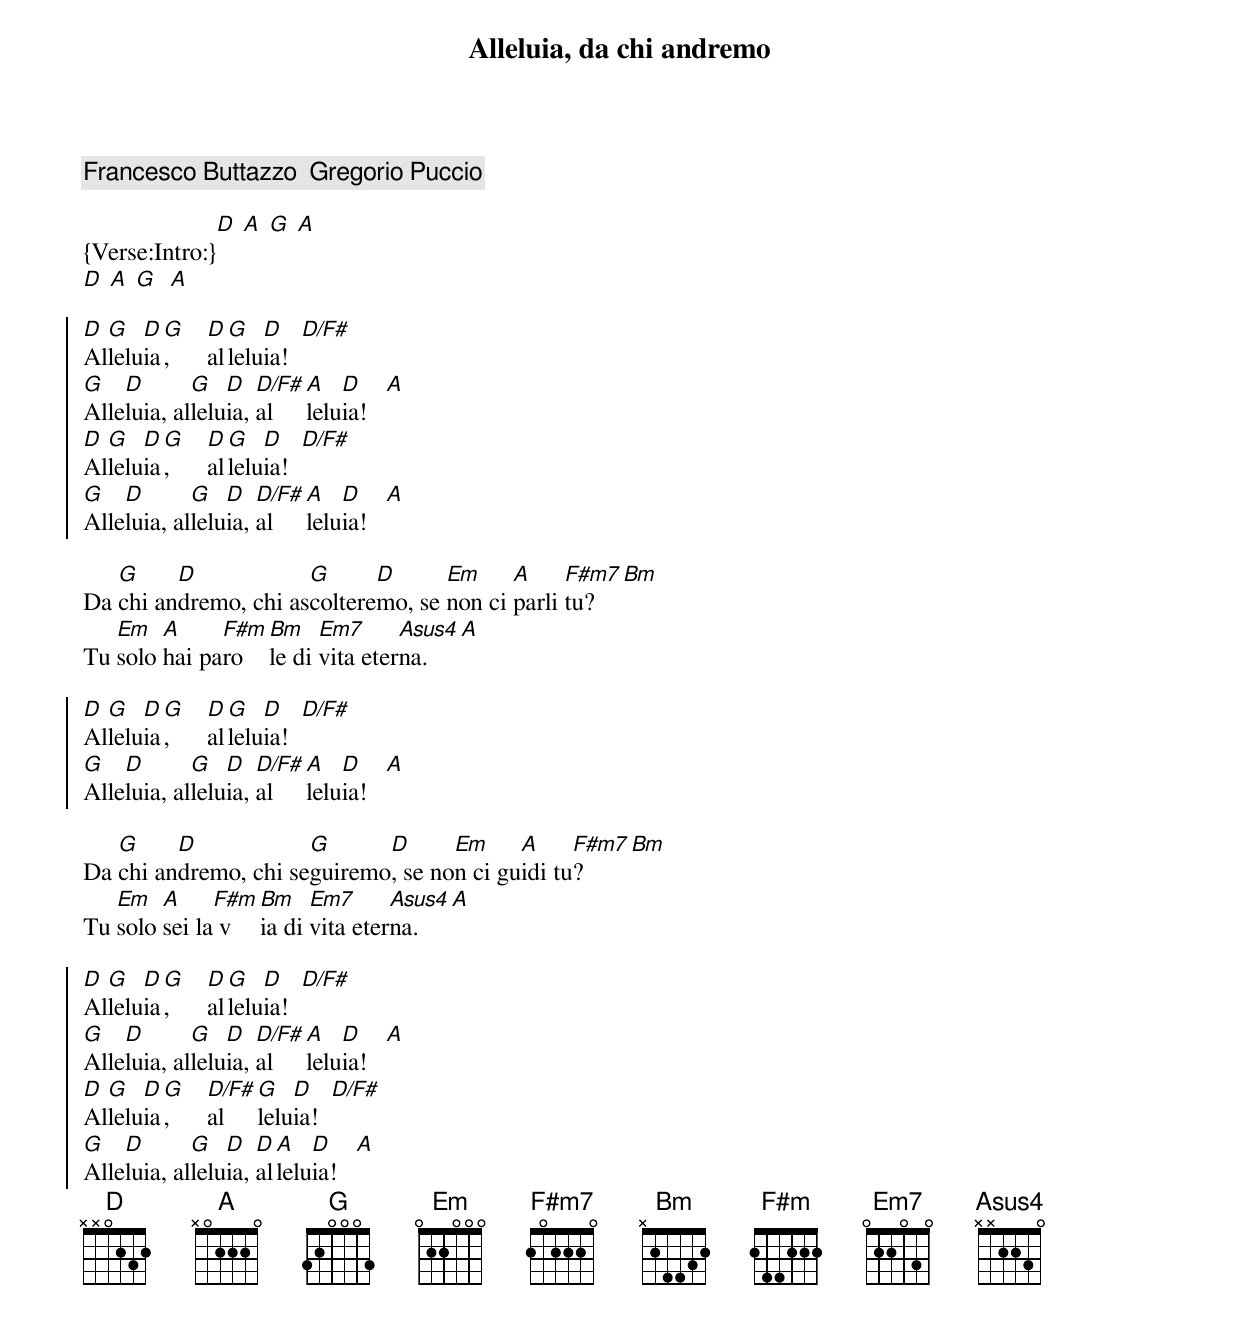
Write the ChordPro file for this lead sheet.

{Title: Alleluia, da chi andremo}
{c:Francesco Buttazzo  Gregorio Puccio}

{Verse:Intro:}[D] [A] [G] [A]
[D] [A] [G]  [A]

{soc}
[D]Al[G]lelu[D]ia[G],      [D]al[G]lelu[D]ia!  [D/F#]
[G]Alle[D]luia, al[G]lelu[D]ia, [D/F#]al[A]lelu[D]ia!   [A]
[D]Al[G]lelu[D]ia[G],      [D]al[G]lelu[D]ia!  [D/F#]
[G]Alle[D]luia, al[G]lelu[D]ia, [D/F#]al[A]lelu[D]ia!   [A]
{eoc}

Da [G]chi an[D]dremo, chi as[G]coltere[D]mo, se [Em]non ci [A]parli [F#m7]tu?   [Bm]
Tu [Em]solo [A]hai pa[F#m]ro[Bm]le di [Em7]vita eter[Asus4]na.  [A]

{soc}
[D]Al[G]lelu[D]ia[G],      [D]al[G]lelu[D]ia!  [D/F#]
[G]Alle[D]luia, al[G]lelu[D]ia, [D/F#]al[A]lelu[D]ia!   [A]
{eoc}

Da [G]chi an[D]dremo, chi se[G]guiremo[D], se no[Em]n ci gu[A]idi tu[F#m7]?     [Bm]
Tu [Em]solo [A]sei la[F#m] v[Bm]ia di [Em7]vita eter[Asus4]na.  [A]

{soc}
[D]Al[G]lelu[D]ia[G],      [D]al[G]lelu[D]ia!  [D/F#]
[G]Alle[D]luia, al[G]lelu[D]ia, [D/F#]al[A]lelu[D]ia!   [A]
[D]Al[G]lelu[D]ia[G],      [D/F#]al[G]lelu[D]ia!  [D/F#]
[G]Alle[D]luia, al[G]lelu[D]ia, [D]al[A]lelu[D]ia!   [A]
{eoc}
